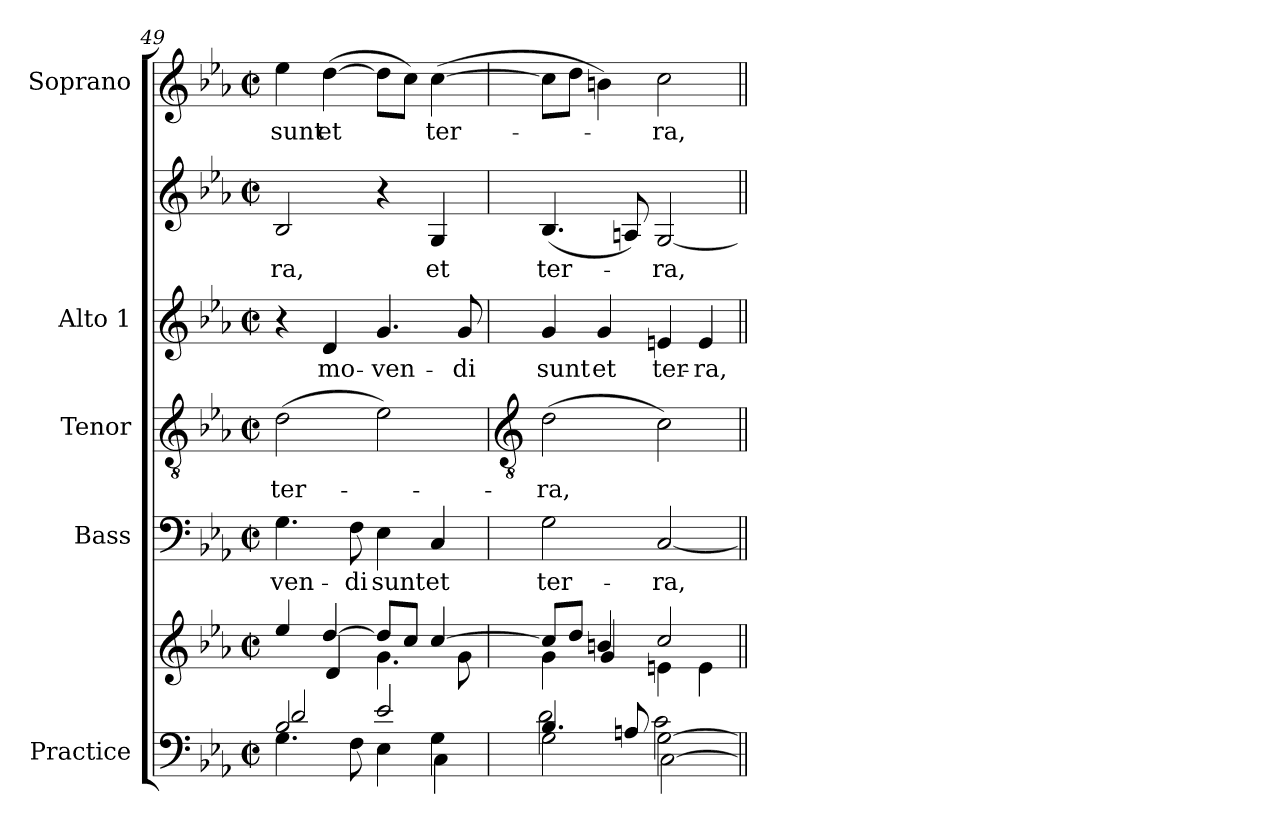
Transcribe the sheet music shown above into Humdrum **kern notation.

**kern	**kern	**kern	**text	**kern	**text	**kern	**text	**kern	**text	**kern	**text
*part5	*part5	*part4	*part4	*part3	*part3	*part2	*part2	*part2	*part2	*part1	*part1
*staff7	*staff6	*staff5	*staff5	*staff4	*staff4	*staff3	*staff3	*staff2	*staff2	*staff1	*staff1
*I"Practice	*	*I"Bass	*	*I"Tenor	*	*I"Alto 1	*	*	*	*I"Soprano	*
*	*	*I'B	*	*I'T	*	*I'A	*	*	*	*I'S	*
*clefF4	*clefG2	*clefF4	*	*clefGv2	*	*clefG2	*	*clefG2	*	*clefG2	*
*k[b-e-a-]	*k[b-e-a-]	*k[b-e-a-]	*	*k[b-e-a-]	*	*k[b-e-a-]	*	*k[b-e-a-]	*	*k[b-e-a-]	*
*E-:	*E-:	*E-:	*	*E-:	*	*E-:	*	*E-:	*	*E-:	*
*M2/2	*M2/2	*M2/2	*	*M2/2	*	*M2/2	*	*M2/2	*	*M2/2	*
*met(c|)	*met(c|)	*met(c|)	*	*met(c|)	*	*met(c|)	*	*met(c|)	*	*met(c|)	*
=49	=49	=49	=49	=49	=49	=49	=49	=49	=49	=49	=49
*^	*^	*	*	*	*	*	*	*	*	*	*
*	*^	*	*^	*	*	*	*	*	*	*	*	*	*
!	!	!	!	!	!	!	!LO:LY:b	!	!LO:LY:b	!	!	!	!LO:LY:b	!	!LO:LY:b
2B-/	2d/	4.G\	4ee-/	2ryy	4ryy	4.G\	-ven-	(>2d	ter-	4r	.	2B-	ra,	4ee-\	sunt
!	!	!	!	!	!	!	!	!	!	!	!LO:LY:b	!	!	!	!LO:LY:b
.	.	.	[4dd/	.	4d/	.	.	.	.	4d	mo-	.	.	(>[4dd	et
!	!	!	!	!	!	!	!LO:LY:b	!	!	!	!	!	!	!	!
.	.	8F\	.	.	.	8F	-di	.	.	.	.	.	.	.	.
!	!	!	!	!	!	!	!LO:LY:b	!	!	!	!LO:LY:b	!	!	!	!
4ryy	2e-/	4E-\	8dd/L]	4ryy	4.g\	4E-	sunt	2e-\)	.	4.g	-ven-	4r	.	8ddL]	.
.	.	.	8cc/J	.	.	.	.	.	.	.	.	.	.	8ccJ)	.
!	!	!	!	!	!	!	!LO:LY:b	!	!	!	!	!	!LO:LY:b	!	!LO:LY:b
4G\	.	4C\	[4cc/	4ryy	.	4C	et	.	.	.	.	4G	et	(>[4cc	ter-
!	!	!	!	!	!	!	!	!	!	!	!LO:LY:b	!	!	!	!
.	.	.	.	.	8g\	.	.	.	.	8g	-di	.	.	.	.
*	*	*	*v	*v	*v	*	*	*	*	*	*	*	*	*	*
!!LO:LB:g=z
=50	=50	=50	=50	=50	=50	=50	=50	=50	=50	=50	=50	=50	=50
*	*	*	*	*	*	*clefGv2	*	*	*	*	*	*	*
*	*	*	*^	*	*	*	*	*	*	*	*	*	*
*	*	*	*	*^	*	*	*	*	*	*	*	*	*	*
!	!	!	!	!	!	!	!LO:LY:b	!	!LO:LY:b	!	!LO:LY:b	!	!LO:LY:b	!	!
*	*	*	*	*v	*v	*	*	*	*	*	*	*	*	*	*
4.B-/	2d\	2G\	8cc/L]	4g\	2G\	ter-	(>2d	ra,	4g	sunt	(<4.B-	ter-	8ccL]	.
.	.	.	8dd/J	.	.	.	.	.	.	.	.	.	8ddJ	.
!	!	!	!	!	!	!	!	!	!	!LO:LY:b	!	!	!	!
.	.	.	4bn/	4g/	.	.	.	.	4g	et	.	.	4bn)	.
8An/	.	.	.	.	.	.	.	.	.	.	8An)	.	.	.
!	!	!	!	!	!	!LO:LY:b	!	!	!	!LO:LY:b	!	!LO:LY:b	!	!LO:LY:b
[2G\	2c\	[2C\	2cc/	4en\	[2C	-ra,	2c)	.	4en/	ter-	[2G	ra,	2cc	ra,
!	!	!	!	!	!	!	!	!	!	!LO:LY:b	!	!	!	!
.	.	.	.	4e\	.	.	.	.	4e/	-ra,	.	.	.	.
*v	*v	*v	*	*	*	*	*	*	*	*	*	*	*	*
*	*v	*v	*	*	*	*	*	*	*	*	*	*
=||	=||	=||	=||	=||	=||	=||	=||	=||	=||	=||	=||
*-	*-	*-	*-	*-	*-	*-	*-	*-	*-	*-	*-
